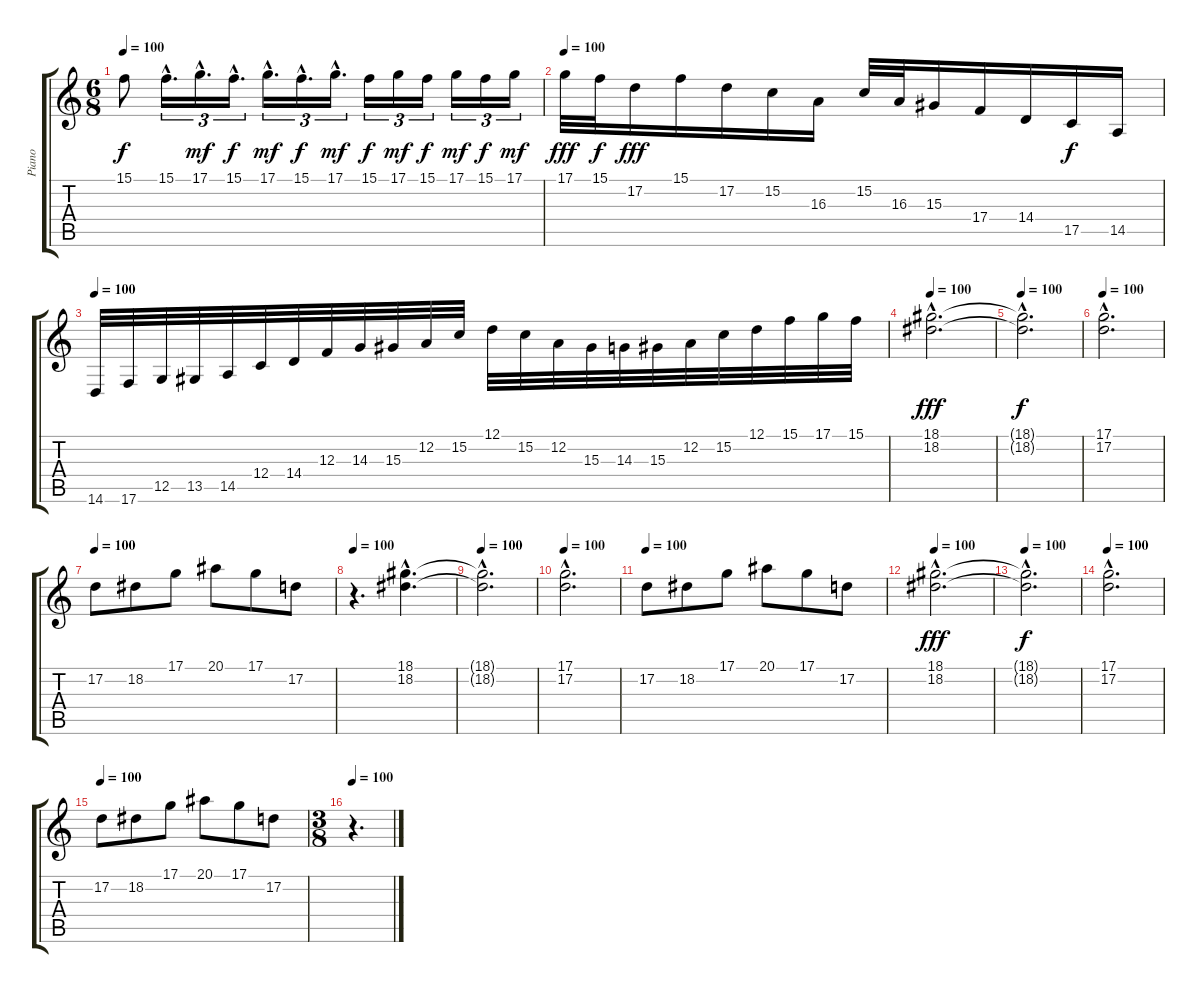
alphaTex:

\track ("Piano" "Piano") {instrument acousticgrandpiano}
\staff {score tabs}
\tuning (D4 A3 F3 C3 G2 C2) {hide}
\ts (6 8)
\tempo 100
\clef g2
\ks c
15.1.8{dy f} 15.1{hac}.16{d tu (3 2)} 17.1{hac}.16{d tu (3 2) dy mf} 15.1{hac}.16{d tu (3 2) dy f} 17.1{hac}.16{d tu (3 2) dy mf} 15.1{hac}.16{d tu (3 2) dy f} 17.1{hac}.16{d tu (3 2) dy mf} 15.1.16{tu (3 2) dy f} 17.1.16{tu (3 2) dy mf} 15.1.16{tu (3 2) dy f} 17.1.16{tu (3 2) dy mf} 15.1.16{tu (3 2) dy f} 17.1.16{tu (3 2) dy mf} |
\tempo 100
17.1.32{dy fff} 15.1.32{dy f} 17.2.16{dy fff} 15.1.16 17.2.16 15.2.16 16.3.16 15.2.32 16.3.32 15.3.16 17.4.16 14.4.16 17.5.16{dy f} 14.5.16 |
\tempo 100
14.6.32 17.6.32 12.5.32 13.5.32 14.5.32 12.4.32 14.4.32 12.3.32 14.3.32 15.3.32 12.2.32 15.2.32 12.1.32 15.2.32 12.2.32 15.3.32 14.3.32 15.3.32 12.2.32 15.2.32 12.1.32 15.1.32 17.1.32 15.1.32 |
\tempo 100
(18.1{hac} 18.2{hac}).2{d dy fff} |
\tempo 100
(18.1{hac t} 18.2{hac t}).2{d dy f} |
\tempo 100
(17.1{hac} 17.2{hac}).2{d} |
\tempo 100
17.2.8 18.2.8 17.1.8 20.1.8 17.1.8 17.2.8 |
\tempo 100
r.4{d} (18.1{hac} 18.2{hac}).4{d} |
\tempo 100
(18.1{hac t} 18.2{hac t}).2{d} |
\tempo 100
(17.1{hac} 17.2{hac}).2{d} |
\tempo 100
17.2.8 18.2.8 17.1.8 20.1.8 17.1.8 17.2.8 |
\tempo 100
(18.1{hac} 18.2{hac}).2{d dy fff} |
\tempo 100
(18.1{hac t} 18.2{hac t}).2{d dy f} |
\tempo 100
(17.1{hac} 17.2{hac}).2{d} |
\tempo 100
17.2.8 18.2.8 17.1.8 20.1.8 17.1.8 17.2.8 |
\ts (3 8)
\tempo 100
r.4{d}
